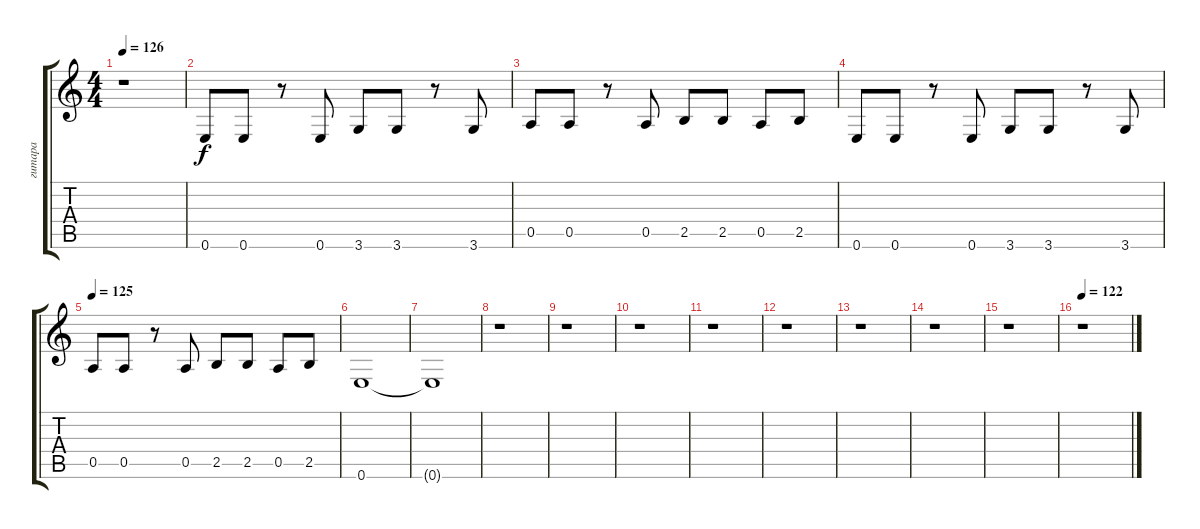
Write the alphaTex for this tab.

\track ("гитара" "гитара") {instrument distortionguitar}
\staff {score tabs}
\tuning (E4 B3 G3 D3 A2 E2) {hide}
\ts (4 4)
\tempo 126
\clef g2
\ks c
r.1{dy f instrument distortionguitar} |
0.6.8 0.6.8 r.8 0.6.8 3.6.8 3.6.8 r.8 3.6.8 |
0.5.8 0.5.8 r.8 0.5.8 2.5.8 2.5.8 0.5.8 2.5.8 |
0.6.8 0.6.8 r.8 0.6.8 3.6.8 3.6.8 r.8 3.6.8 |
\tempo 125
0.5.8 0.5.8 r.8 0.5.8 2.5.8 2.5.8 0.5.8 2.5.8 |
0.6.1 |
0.6{t}.1 |
r.1 |
r.1 |
r.1 |
r.1 |
r.1 |
r.1 |
r.1 |
r.1 |
\tempo 122
r.1
